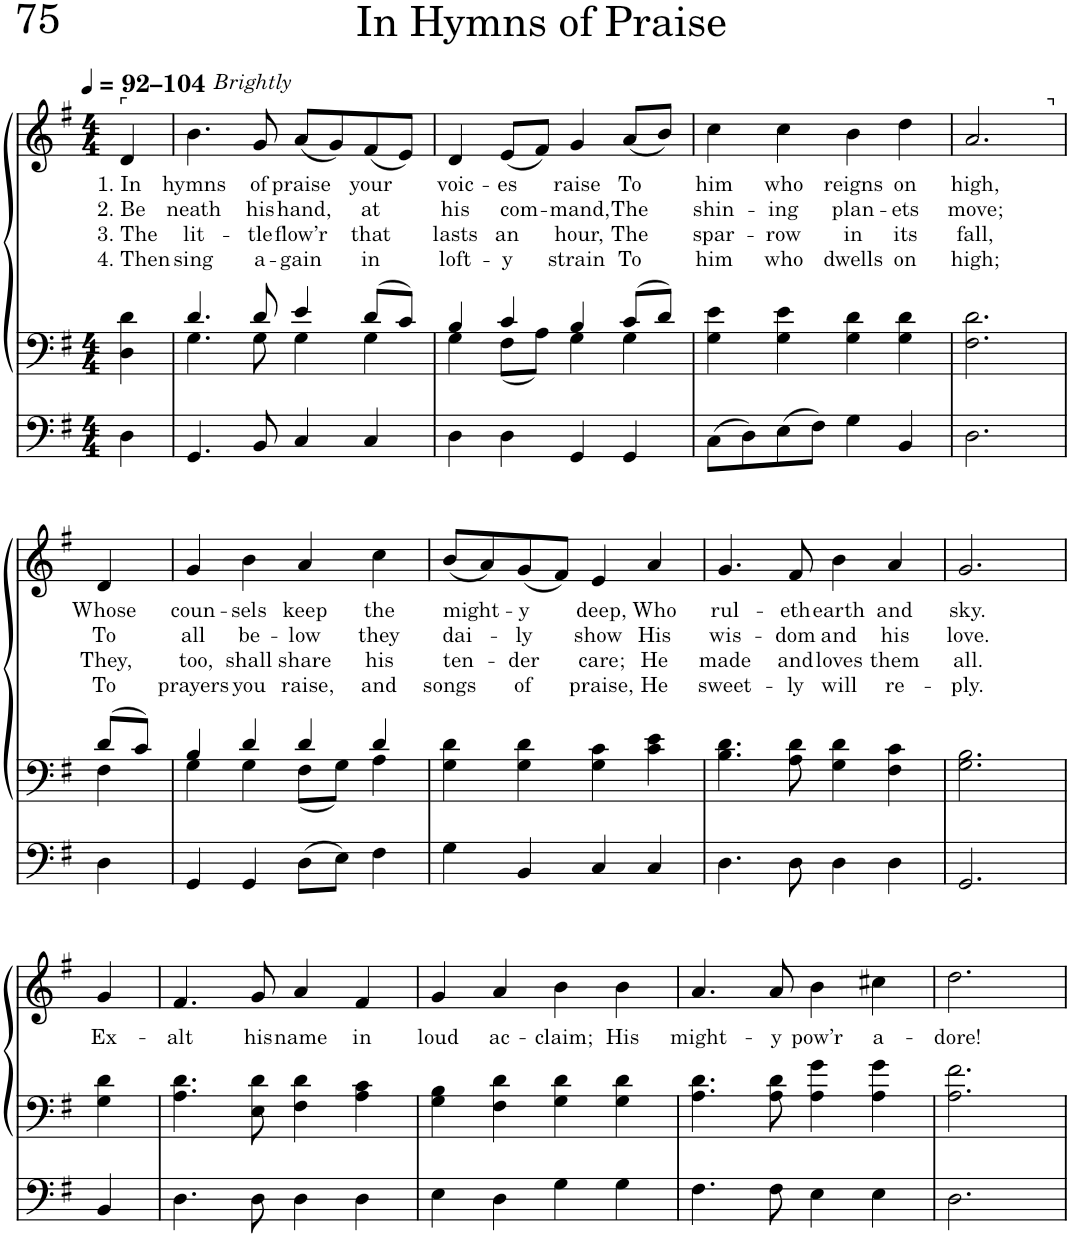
**kern	**kern	**kern	**text	**text	**text	**text
*part1	*part1	*part1	*part1	*part1	*part1	*part1
*staff3	*staff2	*staff1	*staff1	*staff1	*staff1	*staff1
*I"Organ	*	*	*	*	*	*
*I'Org.	*	*	*	*	*	*
*clefF4	*clefF4	*clefG2	*	*	*	*
*k[f#]	*k[f#]	*k[f#]	*	*	*	*
*M4/4	*M4/4	*M4/4	*	*	*	*
*MM92	*MM92	*MM92	*	*	*	*
=1	=1	=1	=1	=1	=1	=1
!	!	!LO:TX:a:t=⌜	!	!	!	!
!	!	!LO:TX:a:B:t=–104	!	!	!	!
!	!	!	!LO:LY:b	!LO:LY:b	!LO:LY:b	!LO:LY:b
4D\	4D\ 4d\	4d/	1. In	2. Be	3. The	4. Then
=2	=2	=2	=2	=2	=2	=2
*	*^	*	*	*	*	*
!	!	!	!	!LO:LY:b	!LO:LY:b	!LO:LY:b	!LO:LY:b
*	*	*	*^	*	*	*	*
4.GG/	4.d/	4.G\	4.b\	8ryy	hymns	-neath	lit-	sing
!	!	!	!	!LO:TX:a:i:t=Brightly	!	!	!	!
.	.	.	.	2..ryy	.	.	.	.
!	!	!	!	!	!LO:LY:b	!LO:LY:b	!LO:LY:b	!LO:LY:b
8BB/	8d/	8G\	8g/	.	of	his	-tle	a-
!	!	!	!	!	!LO:LY:b	!LO:LY:b	!LO:LY:b	!LO:LY:b
4C/	4e/	4G\	(8a/L	.	praise	hand,	flow’r	-gain
.	.	.	8g/)	.	.	.	.	.
!	!	!	!	!	!LO:LY:b	!LO:LY:b	!LO:LY:b	!LO:LY:b
4C/	8d/L	4G\	(8f#/	.	your	at	that	in
.	8c/J	.	8e/J)	.	.	.	.	.
=3	=3	=3	=3	=3	=3	=3	=3	=3
!	!	!	!	!	!LO:LY:b	!LO:LY:b	!LO:LY:b	!LO:LY:b
*	*	*	*v	*v	*	*	*	*
4D\	4B/	4G\	4d/	voic-	his	lasts	loft-
!	!	!	!	!LO:LY:b	!LO:LY:b	!LO:LY:b	!LO:LY:b
4D\	4c/	8F#\L	(8e/L	-es	com-	an	-y
.	.	8A\J	8f#/J)	.	.	.	.
!	!	!	!	!LO:LY:b	!LO:LY:b	!LO:LY:b	!LO:LY:b
4GG/	4B/	4G\	4g/	raise	-mand,	hour,	strain
!	!	!	!	!LO:LY:b	!LO:LY:b	!LO:LY:b	!LO:LY:b
4GG/	8c/L	4G\	(8a/L	To	The	The	To
.	8d/J	.	8b/J)	.	.	.	.
*	*v	*v	*	*	*	*	*
=4	=4	=4	=4	=4	=4	=4
!	!	!	!LO:LY:b	!LO:LY:b	!LO:LY:b	!LO:LY:b
8C\L	4G\ 4e\	4cc\	him	shin-	spar-	him
8D\	.	.	.	.	.	.
!	!	!	!LO:LY:b	!LO:LY:b	!LO:LY:b	!LO:LY:b
8E\	4G\ 4e\	4cc\	who	-ing	-row	who
8F#\J	.	.	.	.	.	.
!	!	!	!LO:LY:b	!LO:LY:b	!LO:LY:b	!LO:LY:b
4G\	4G\ 4d\	4b\	reigns	plan-	in	dwells
!	!	!	!LO:LY:b	!LO:LY:b	!LO:LY:b	!LO:LY:b
4BB/	4G\ 4d\	4dd\	on	-ets	its	on
=5	=5	=5	=5	=5	=5	=5
!	!	!	!LO:LY:b	!LO:LY:b	!LO:LY:b	!LO:LY:b
*	*	*^	*	*	*	*
2.D\	2.F#\ 2.d\	2.a/	2ryy	high,	move;	fall,	high;
.	.	.	8ryy	.	.	.	.
!	!	!	!LO:TX:a:t=⌝	!	!	!	!
.	.	.	8ryy	.	.	.	.
!!LO:LB:g=z
=6	=6	=6	=6	=6	=6	=6	=6
*	*^	*	*	*	*	*	*
!	!	!	!	!	!LO:LY:b	!LO:LY:b	!LO:LY:b	!LO:LY:b
*	*	*	*v	*v	*	*	*	*
4D\	8d/L	4F#\	4d/	Whose	To	They,	To
.	8c/J	.	.	.	.	.	.
=7	=7	=7	=7	=7	=7	=7	=7
!	!	!	!	!LO:LY:b	!LO:LY:b	!LO:LY:b	!LO:LY:b
4GG/	4B/	4G\	4g/	coun-	all	too,	prayers
!	!	!	!	!LO:LY:b	!LO:LY:b	!LO:LY:b	!LO:LY:b
4GG/	4d/	4G\	4b\	-sels	be-	shall	you
!	!	!	!	!LO:LY:b	!LO:LY:b	!LO:LY:b	!LO:LY:b
8D\L	4d/	8F#\L	4a/	keep	-low	share	raise,
8E\J	.	8G\J	.	.	.	.	.
!	!	!	!	!LO:LY:b	!LO:LY:b	!LO:LY:b	!LO:LY:b
4F#\	4d/	4A\	4cc\	the	they	his	and
=8	=8	=8	=8	=8	=8	=8	=8
!	!	!	!	!LO:LY:b	!LO:LY:b	!LO:LY:b	!LO:LY:b
*	*v	*v	*	*	*	*	*
4G\	4G\ 4d\	(8b/L	might-	dai-	ten-	songs
.	.	8a/)	.	.	.	.
!	!	!	!LO:LY:b	!LO:LY:b	!LO:LY:b	!LO:LY:b
4BB/	4G\ 4d\	(8g/	-y	-ly	-der	of
.	.	8f#/J)	.	.	.	.
!	!	!	!LO:LY:b	!LO:LY:b	!LO:LY:b	!LO:LY:b
4C/	4G\ 4c\	4e/	deep,	show	care;	praise,
!	!	!	!LO:LY:b	!LO:LY:b	!LO:LY:b	!LO:LY:b
4C/	4c\ 4e\	4a/	Who	His	He	He
=9	=9	=9	=9	=9	=9	=9
!	!	!	!LO:LY:b	!LO:LY:b	!LO:LY:b	!LO:LY:b
4.D\	4.B\ 4.d\	4.g/	rul-	wis-	made	sweet-
!	!	!	!LO:LY:b	!LO:LY:b	!LO:LY:b	!LO:LY:b
8D\	8A\ 8d\	8f#/	-eth	-dom	and	-ly
!	!	!	!LO:LY:b	!LO:LY:b	!LO:LY:b	!LO:LY:b
4D\	4G\ 4d\	4b\	earth	and	loves	will
!	!	!	!LO:LY:b	!LO:LY:b	!LO:LY:b	!LO:LY:b
4D\	4F#\ 4c\	4a/	and	his	them	re-
=10	=10	=10	=10	=10	=10	=10
!	!	!	!LO:LY:b	!LO:LY:b	!LO:LY:b	!LO:LY:b
2.GG/	2.G\ 2.B\	2.g/	sky.	love.	all.	-ply.
!!LO:LB:g=z
=11	=11	=11	=11	=11	=11	=11
!	!	!	!LO:LY:b	!	!	!
4BB/	4G\ 4d\	4g/	Ex-	.	.	.
=12	=12	=12	=12	=12	=12	=12
!	!	!	!LO:LY:b	!	!	!
4.D\	4.A\ 4.d\	4.f#/	-alt	.	.	.
!	!	!	!LO:LY:b	!	!	!
8D\	8E\ 8d\	8g/	his	.	.	.
!	!	!	!LO:LY:b	!	!	!
4D\	4F#\ 4d\	4a/	name	.	.	.
!	!	!	!LO:LY:b	!	!	!
4D\	4A\ 4c\	4f#/	in	.	.	.
=13	=13	=13	=13	=13	=13	=13
!	!	!	!LO:LY:b	!	!	!
4E\	4G\ 4B\	4g/	loud	.	.	.
!	!	!	!LO:LY:b	!	!	!
4D\	4F#\ 4d\	4a/	ac-	.	.	.
!	!	!	!LO:LY:b	!	!	!
4G\	4G\ 4d\	4b\	-claim;	.	.	.
!	!	!	!LO:LY:b	!	!	!
4G\	4G\ 4d\	4b\	His	.	.	.
=14	=14	=14	=14	=14	=14	=14
!	!	!	!LO:LY:b	!	!	!
4.F#\	4.A\ 4.d\	4.a/	might-	.	.	.
!	!	!	!LO:LY:b	!	!	!
8F#\	8A\ 8d\	8a/	-y	.	.	.
!	!	!	!LO:LY:b	!	!	!
4E\	4A\ 4g\	4b\	pow’r	.	.	.
!	!	!	!LO:LY:b	!	!	!
4E\	4A\ 4g\	4cc#X\	a-	.	.	.
=15	=15	=15	=15	=15	=15	=15
!	!	!	!LO:LY:b	!	!	!
2.D\	2.A\ 2.f#\	2.dd\	-dore!	.	.	.
=	=	=	=	=	=	=
*-	*-	*-	*-	*-	*-	*-
